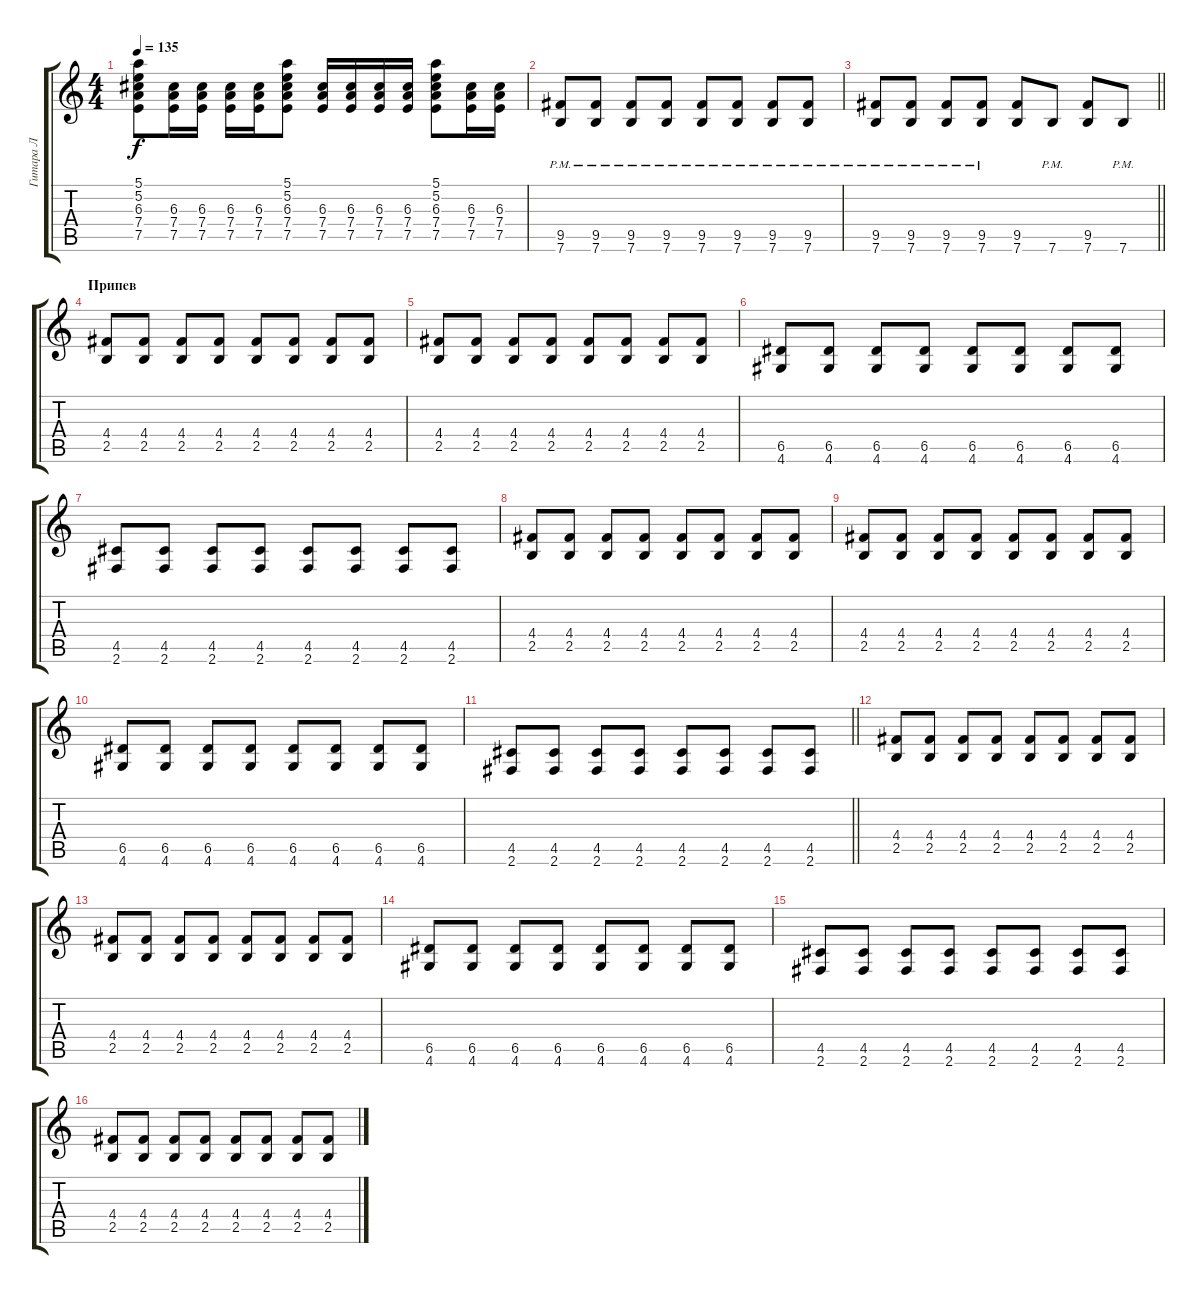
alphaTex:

\track ("Гитара Л" "Гитара Л") {instrument overdrivenguitar}
\staff {score tabs}
\tuning (E4 B3 G3 D3 A2 E2) {hide}
\ts (4 4)
\tempo 135
\clef g2
\ks c
(5.1 5.2 6.3 7.4 7.5).8{dy f} (6.3 7.4 7.5).16 (6.3 7.4 7.5).16 (6.3 7.4 7.5).16 (6.3 7.4 7.5).16 (5.1 5.2 6.3 7.4 7.5).8 (6.3 7.4 7.5).16 (6.3 7.4 7.5).16 (6.3 7.4 7.5).16 (6.3 7.4 7.5).16 (5.1 5.2 6.3 7.4 7.5).8 (6.3 7.4 7.5).16 (6.3 7.4 7.5).16 |
(9.5{pm} 7.6{pm}).8{instrument overdrivenguitar} (9.5{pm} 7.6{pm}).8 (9.5{pm} 7.6{pm}).8 (9.5{pm} 7.6{pm}).8 (9.5{pm} 7.6{pm}).8 (9.5{pm} 7.6{pm}).8 (9.5{pm} 7.6{pm}).8 (9.5{pm} 7.6{pm}).8 |
\barLineRight lightlight
(9.5{pm} 7.6{pm}).8 (9.5{pm} 7.6{pm}).8 (9.5{pm} 7.6{pm}).8 (9.5{pm} 7.6{pm}).8 (9.5 7.6).8 7.6{pm}.8 (9.5 7.6).8 7.6{pm}.8 |
\section ("" "Припев")
(4.4 2.5).8 (4.4 2.5).8 (4.4 2.5).8 (4.4 2.5).8 (4.4 2.5).8 (4.4 2.5).8 (4.4 2.5).8 (4.4 2.5).8 |
(4.4 2.5).8 (4.4 2.5).8 (4.4 2.5).8 (4.4 2.5).8 (4.4 2.5).8 (4.4 2.5).8 (4.4 2.5).8 (4.4 2.5).8 |
(6.5 4.6).8 (6.5 4.6).8 (6.5 4.6).8 (6.5 4.6).8 (6.5 4.6).8 (6.5 4.6).8 (6.5 4.6).8 (6.5 4.6).8 |
(4.5 2.6).8 (4.5 2.6).8 (4.5 2.6).8 (4.5 2.6).8 (4.5 2.6).8 (4.5 2.6).8 (4.5 2.6).8 (4.5 2.6).8 |
(4.4 2.5).8 (4.4 2.5).8 (4.4 2.5).8 (4.4 2.5).8 (4.4 2.5).8 (4.4 2.5).8 (4.4 2.5).8 (4.4 2.5).8 |
(4.4 2.5).8 (4.4 2.5).8 (4.4 2.5).8 (4.4 2.5).8 (4.4 2.5).8 (4.4 2.5).8 (4.4 2.5).8 (4.4 2.5).8 |
(6.5 4.6).8 (6.5 4.6).8 (6.5 4.6).8 (6.5 4.6).8 (6.5 4.6).8 (6.5 4.6).8 (6.5 4.6).8 (6.5 4.6).8 |
\barLineRight lightlight
(4.5 2.6).8 (4.5 2.6).8 (4.5 2.6).8 (4.5 2.6).8 (4.5 2.6).8 (4.5 2.6).8 (4.5 2.6).8 (4.5 2.6).8 |
\section ("" " ")
(4.4 2.5).8 (4.4 2.5).8 (4.4 2.5).8 (4.4 2.5).8 (4.4 2.5).8 (4.4 2.5).8 (4.4 2.5).8 (4.4 2.5).8 |
(4.4 2.5).8 (4.4 2.5).8 (4.4 2.5).8 (4.4 2.5).8 (4.4 2.5).8 (4.4 2.5).8 (4.4 2.5).8 (4.4 2.5).8 |
(6.5 4.6).8 (6.5 4.6).8 (6.5 4.6).8 (6.5 4.6).8 (6.5 4.6).8 (6.5 4.6).8 (6.5 4.6).8 (6.5 4.6).8 |
(4.5 2.6).8 (4.5 2.6).8 (4.5 2.6).8 (4.5 2.6).8 (4.5 2.6).8 (4.5 2.6).8 (4.5 2.6).8 (4.5 2.6).8 |
(4.4 2.5).8 (4.4 2.5).8 (4.4 2.5).8 (4.4 2.5).8 (4.4 2.5).8 (4.4 2.5).8 (4.4 2.5).8 (4.4 2.5).8
